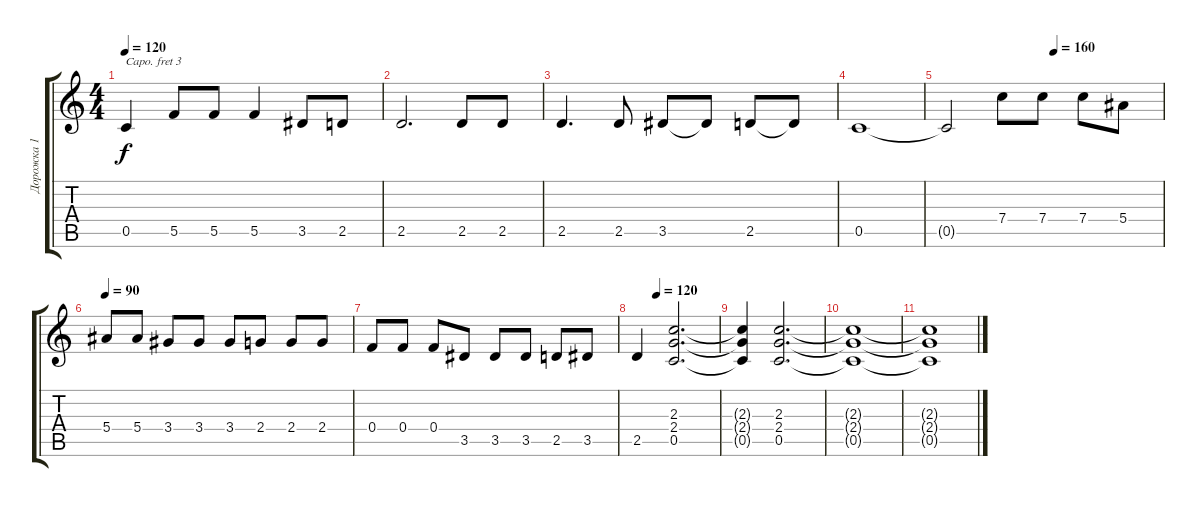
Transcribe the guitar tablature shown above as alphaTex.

\track ("Дорожка 1" "Дорожка 1") {instrument acousticguitarsteel}
\staff {score tabs}
\capo 3
\tuning (E4 B3 G3 D3 A2 E2) {hide}
\ts (4 4)
\tempo 120
\clef g2
\ks c
0.5{t}.4{dy f} 5.5.8 5.5.8 5.5.4 3.5.8 2.5.8 |
2.5.2{d} 2.5.8 2.5.8 |
2.5.4{d} 2.5.8 3.5.8 3.5{t}.8 2.5.8 2.5{t}.8 |
0.5.1 |
\tempo (160 0.5)
0.5{t}.2 7.4.8 7.4.8 7.4.8 5.4.8 |
\tempo 90
5.4.8 5.4.8 3.4.8 3.4.8 3.4.8 2.4.8 2.4.8 2.4.8 |
0.4.8 0.4.8 0.4.8 3.5.8 3.5.8 3.5.8 2.5.8 3.5.8 |
\tempo (120 0.25)
2.5.4 (2.3 2.4 0.5).2{d} |
(2.3{t} 2.4{t} 0.5{t}).4 (2.3 2.4 0.5).2{d} |
(2.3{t} 2.4{t} 0.5{t}).1 |
(2.3{t} 2.4{t} 0.5{t}).1
